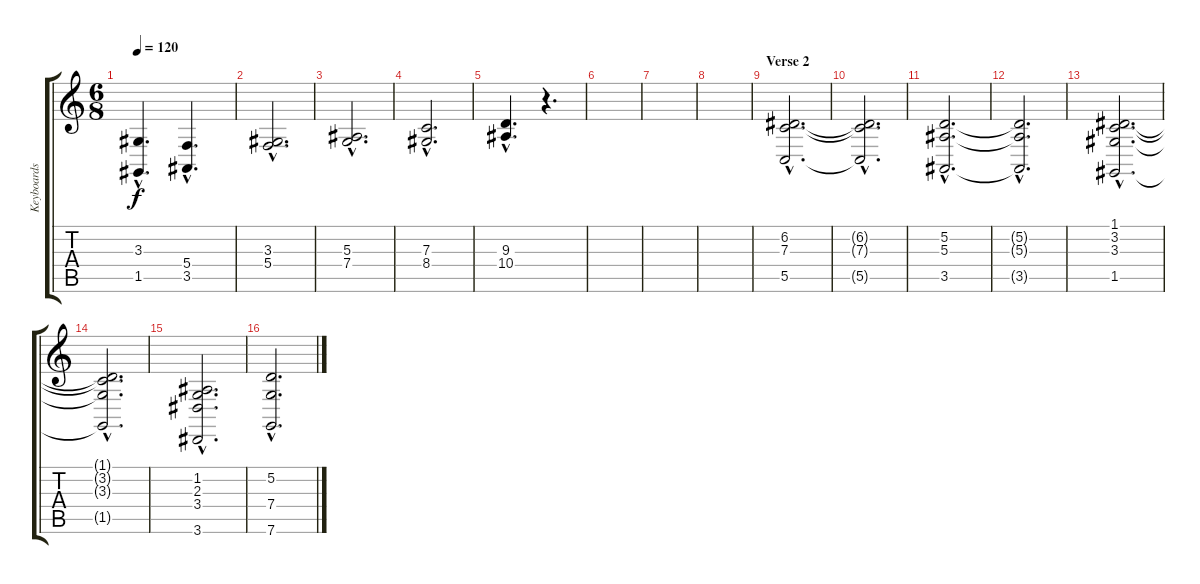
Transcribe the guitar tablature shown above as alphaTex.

\track ("Keyboards" "Keyboards") {instrument stringensemble1}
\staff {score tabs}
\tuning (D4 A3 F3 C3 G2 C2) {hide}
\ts (6 8)
\tempo 120
\clef g2
\ks c
(3.3{hac} 1.5{hac}).4{d dy f} (5.4{hac} 3.5{hac}).4{d} |
(3.3{hac} 5.4{hac}).2{d volume 13} |
(5.3{hac} 7.4{hac}).2{d} |
(7.3{hac} 8.4{hac}).2{d} |
(9.3{hac} 10.4{hac}).4{d} r.4{d} |
|
|
|
\section ("" "Verse 2")
(6.2{hac} 7.3{hac} 5.5{hac}).2{d} |
(6.2{hac t} 7.3{hac t} 5.5{hac t}).2{d} |
(5.2{hac} 5.3{hac} 3.5{hac}).2{d} |
(5.2{hac t} 5.3{hac t} 3.5{hac t}).2{d} |
(1.1{hac} 3.2{hac} 3.3{hac} 1.5{hac}).2{d} |
(1.1{hac t} 3.2{hac t} 3.3{hac t} 1.5{hac t}).2{d} |
(1.2{hac} 2.3{hac} 3.4{hac} 3.6{hac}).2{d} |
(5.2{hac} 7.4{hac} 7.6{hac}).2{d}
